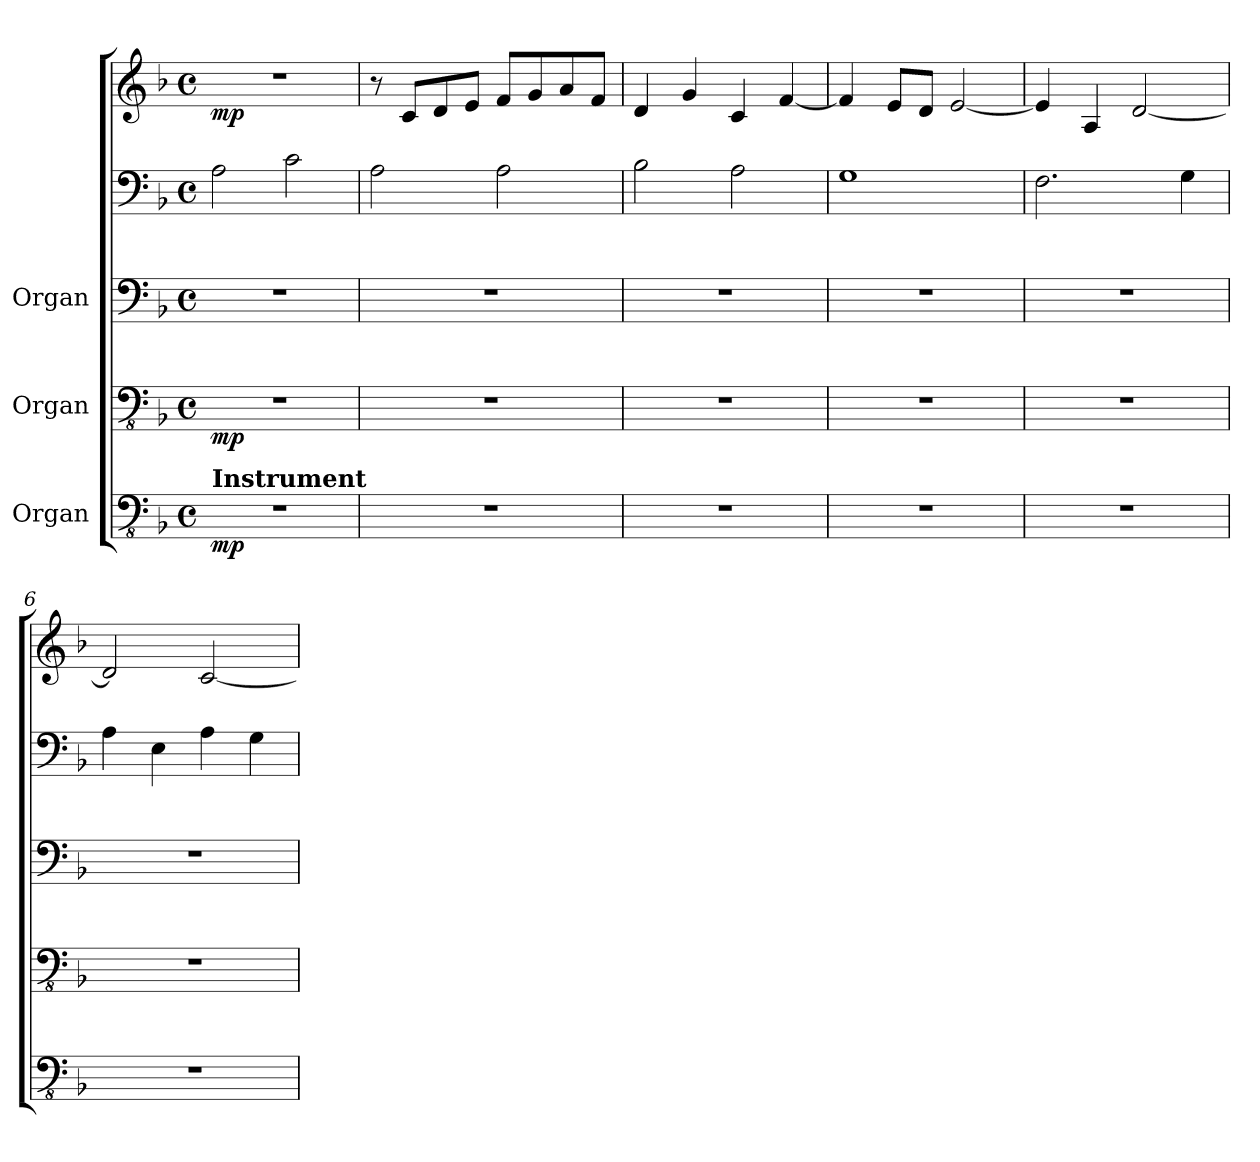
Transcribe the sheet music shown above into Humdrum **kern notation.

**kern	**dynam	**kern	**dynam	**kern	**kern	**kern	**dynam
*part3	*part3	*part2	*part2	*part1	*part1	*part1	*part1
*staff5	*staff5	*staff4	*staff4	*staff3	*staff2	*staff1	*staff1/2/3
*I"Organ	*	*I"Organ	*	*I"Organ	*	*	*
*clefFv4	*	*clefFv4	*	*clefF4	*clefF4	*clefG2	*
*k[b-]	*	*k[b-]	*	*k[b-]	*k[b-]	*k[b-]	*
*M4/4	*	*M4/4	*	*M4/4	*M4/4	*M4/4	*
*met(c)	*	*met(c)	*	*met(c)	*met(c)	*met(c)	*
*MM100	*	*MM100	*	*MM100	*MM100	*MM100	*
=1	=1	=1	=1	=1	=1	=1	=1
!LO:TX:a:B:t=Instrument	!	!	!	!	!	!	!
!	!LO:DY:b	!	!LO:DY:b	!	!	!	!LO:DY:b
1r	mp	1r	mp	1r	2A\	1r	mp
.	.	.	.	.	2c\	.	.
=2	=2	=2	=2	=2	=2	=2	=2
1r	.	1r	.	1r	2A\	8r	.
.	.	.	.	.	.	8c/L	.
.	.	.	.	.	.	8d/	.
.	.	.	.	.	.	8e/J	.
.	.	.	.	.	2A\	8f/L	.
.	.	.	.	.	.	8g/	.
.	.	.	.	.	.	8a/	.
.	.	.	.	.	.	8f/J	.
=3	=3	=3	=3	=3	=3	=3	=3
1r	.	1r	.	1r	2B-\	4d/	.
.	.	.	.	.	.	4g/	.
.	.	.	.	.	2A\	4c/	.
.	.	.	.	.	.	[4f/	.
=4	=4	=4	=4	=4	=4	=4	=4
1r	.	1r	.	1r	1G	4f/]	.
.	.	.	.	.	.	8e/L	.
.	.	.	.	.	.	8d/J	.
.	.	.	.	.	.	[2e/	.
=5	=5	=5	=5	=5	=5	=5	=5
1r	.	1r	.	1r	2.F\	4e/]	.
.	.	.	.	.	.	4A/	.
.	.	.	.	.	.	[2d/	.
.	.	.	.	.	4G\	.	.
=6	=6	=6	=6	=6	=6	=6	=6
1r	.	1r	.	1r	4A\	2d/]	.
.	.	.	.	.	4E\	.	.
.	.	.	.	.	4A\	[2c/	.
.	.	.	.	.	4G\	.	.
=	=	=	=	=	=	=	=
*-	*-	*-	*-	*-	*-	*-	*-
